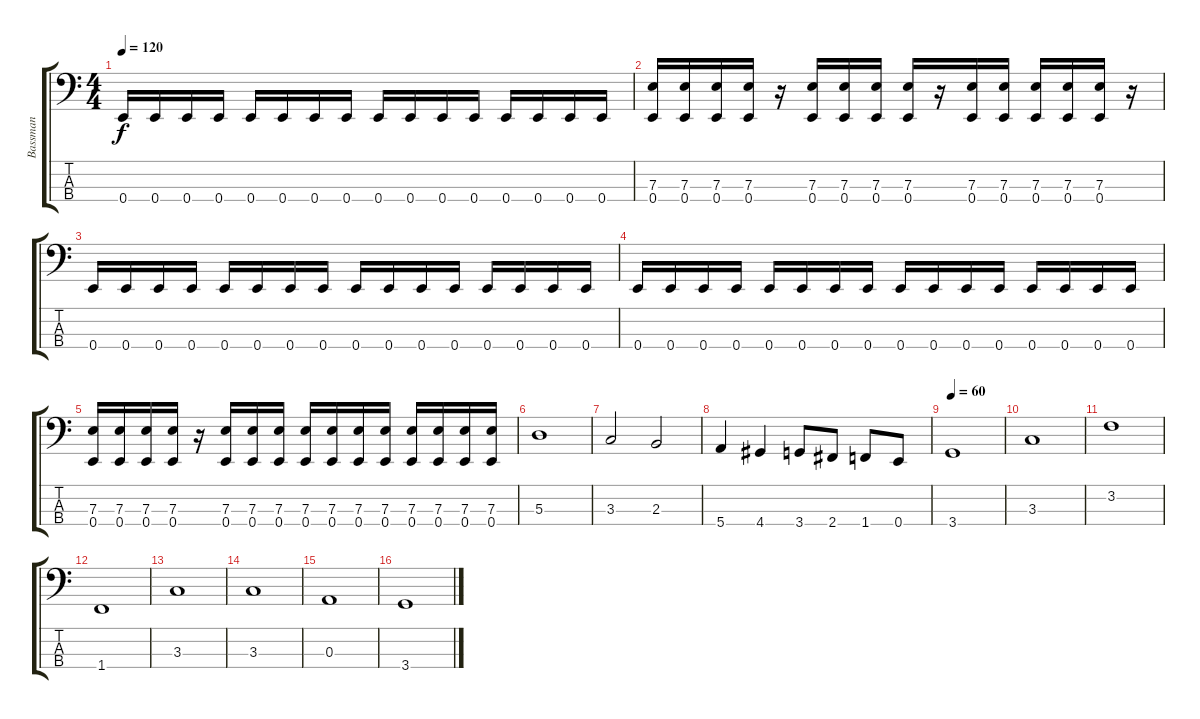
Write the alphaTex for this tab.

\track ("Bassman" "Bassman") {instrument fretlessbass}
\staff {score tabs}
\tuning (G2 D2 A1 E1) {hide}
\ts (4 4)
\tempo 120
\clef f4
\ks c
0.4.16{dy f} 0.4.16 0.4.16 0.4.16 0.4.16 0.4.16 0.4.16 0.4.16 0.4.16 0.4.16 0.4.16 0.4.16 0.4.16 0.4.16 0.4.16 0.4.16 |
(7.3 0.4).16 (7.3 0.4).16 (7.3 0.4).16 (7.3 0.4).16 r.16 (7.3 0.4).16 (7.3 0.4).16 (7.3 0.4).16 (7.3 0.4).16 r.16 (7.3 0.4).16 (7.3 0.4).16 (7.3 0.4).16 (7.3 0.4).16 (7.3 0.4).16 r.16 |
0.4.16 0.4.16 0.4.16 0.4.16 0.4.16 0.4.16 0.4.16 0.4.16 0.4.16 0.4.16 0.4.16 0.4.16 0.4.16 0.4.16 0.4.16 0.4.16 |
0.4.16 0.4.16 0.4.16 0.4.16 0.4.16 0.4.16 0.4.16 0.4.16 0.4.16 0.4.16 0.4.16 0.4.16 0.4.16 0.4.16 0.4.16 0.4.16 |
(7.3 0.4).16 (7.3 0.4).16 (7.3 0.4).16 (7.3 0.4).16 r.16 (7.3 0.4).16 (7.3 0.4).16 (7.3 0.4).16 (7.3 0.4).16 (7.3 0.4).16 (7.3 0.4).16 (7.3 0.4).16 (7.3 0.4).16 (7.3 0.4).16 (7.3 0.4).16 (7.3 0.4).16 |
5.3.1{volume 16 instrument fretlessbass} |
3.3.2 2.3.2 |
5.4.4 4.4.4 3.4.8 2.4.8 1.4.8 0.4.8 |
\tempo 60
3.4.1 |
3.3.1 |
3.2.1 |
1.4.1 |
3.3.1 |
3.3.1 |
0.3.1 |
3.4.1
